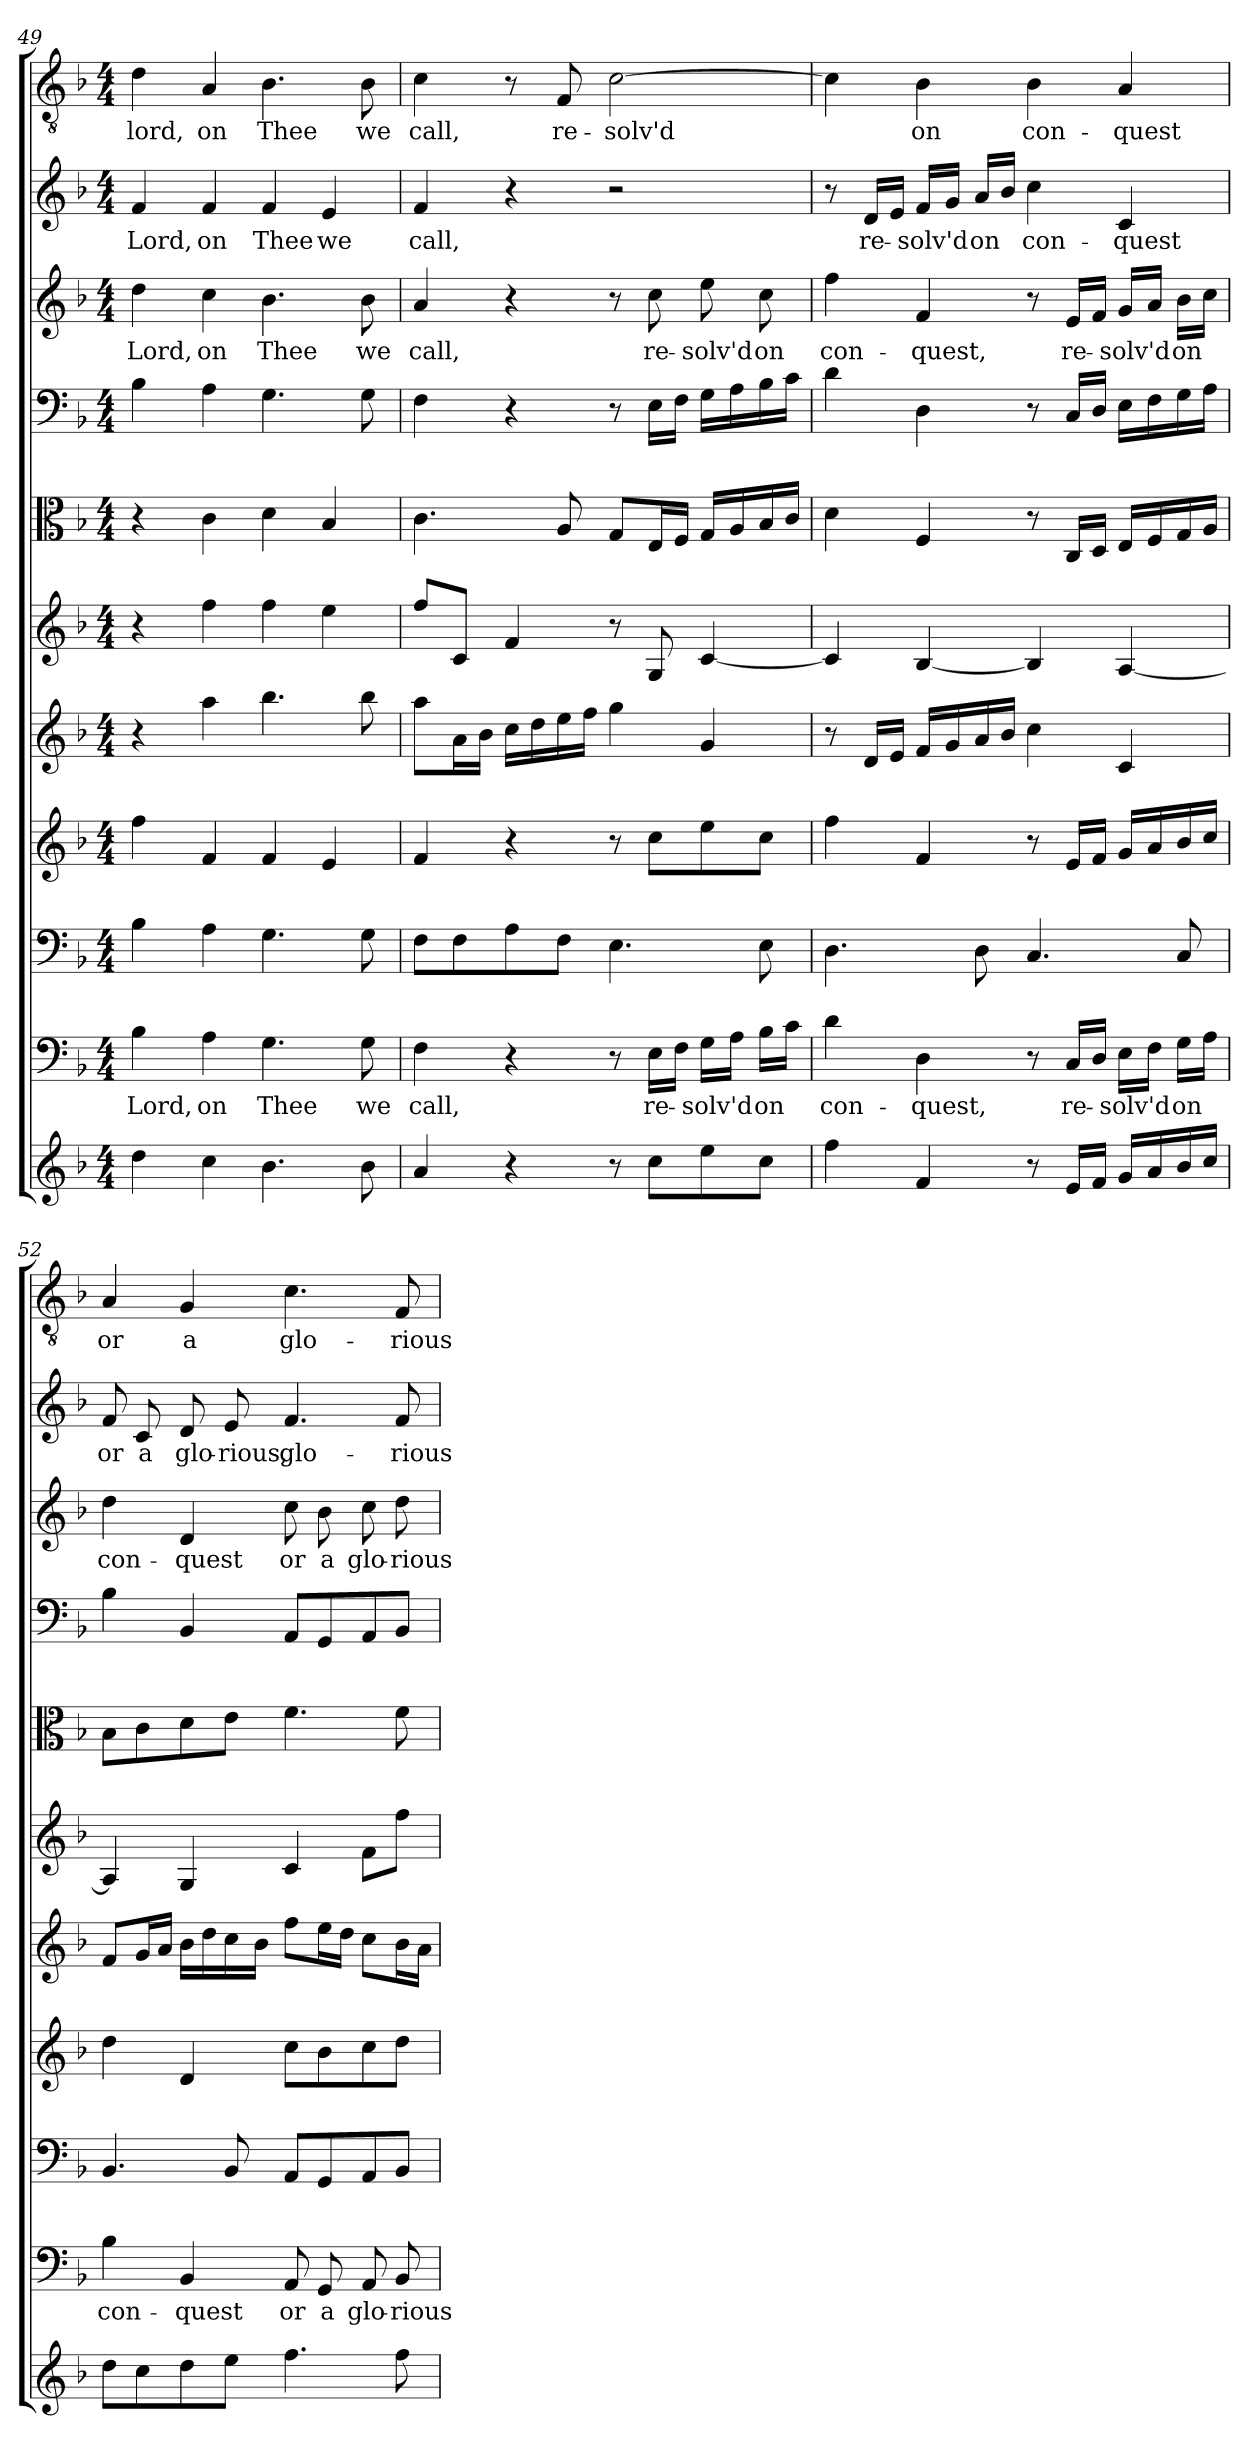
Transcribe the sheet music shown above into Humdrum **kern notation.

**kern	**kern	**text	**kern	**kern	**kern	**kern	**kern	**kern	**kern	**text	**kern	**text	**kern	**text
*part11	*part10	*part10	*part9	*part8	*part7	*part6	*part5	*part4	*part3	*part3	*part2	*part2	*part1	*part1
*staff11	*staff10	*staff10	*staff9	*staff8	*staff7	*staff6	*staff5	*staff4	*staff3	*staff3	*staff2	*staff2	*staff1	*staff1
*clefG2	*clefF4	*	*clefF4	*clefG2	*clefG2	*clefG2	*clefC3	*clefF4	*clefG2	*	*clefG2	*	*clefGv2	*
*k[b-]	*k[b-]	*	*k[b-]	*k[b-]	*k[b-]	*k[b-]	*k[b-]	*k[b-]	*k[b-]	*	*k[b-]	*	*k[b-]	*
*F:	*F:	*	*F:	*F:	*F:	*F:	*F:	*F:	*F:	*	*F:	*	*F:	*
*M4/4	*M4/4	*	*M4/4	*M4/4	*M4/4	*M4/4	*M4/4	*M4/4	*M4/4	*	*M4/4	*	*M4/4	*
=49	=49	=49	=49	=49	=49	=49	=49	=49	=49	=49	=49	=49	=49	=49
4dd\	4B-\	Lord,	4B-\	4ff\	4r	4r	4r	4B-\	4dd\	Lord,	4f/	Lord,	4d\	lord,
4cc\	4A\	on	4A\	4f/	4aa\	4ff\	4c\	4A\	4cc\	on	4f/	on	4A/	on
4.b-\	4.G\	Thee	4.G\	4f/	4.bb-\	4ff\	4d\	4.G\	4.b-\	Thee	4f/	Thee	4.B-\	Thee
.	.	.	.	4e/	.	4ee\	4B-/	.	.	.	4e/	we	.	.
8b-\	8G\	we	8G\	.	8bb-\	.	.	8G\	8b-\	we	.	.	8B-\	we
=50	=50	=50	=50	=50	=50	=50	=50	=50	=50	=50	=50	=50	=50	=50
4a/	4F\	call,	8F\L	4f/	8aa\L	8ff/L	4.c\	4F\	4a/	call,	4f/	call,	4c\	call,
.	.	.	8F\	.	16a\L	8c/J	.	.	.	.	.	.	.	.
.	.	.	.	.	16b-\JJ	.	.	.	.	.	.	.	.	.
4r	4r	.	8A\	4r	16cc\LL	4f/	.	4r	4r	.	4r	.	8r	.
.	.	.	.	.	16dd\	.	.	.	.	.	.	.	.	.
.	.	.	8F\J	.	16ee\	.	8A/	.	.	.	.	.	8F/	re-
.	.	.	.	.	16ff\JJ	.	.	.	.	.	.	.	.	.
8r	8r	.	4.E\	8r	4gg\	8r	8G/L	8r	8r	.	2r	.	[2c\	-solv'd
8cc\L	16E\LL	re-	.	8cc\L	.	8G/	16E/L	16E\LL	8cc\	re-	.	.	.	.
.	16F\JJ	.	.	.	.	.	16F/JJ	16F\JJ	.	.	.	.	.	.
8ee\	16G\LL	-solv'd	.	8ee\	4g/	[4c/	16G/LL	16G\LL	8ee\	-solv'd	.	.	.	.
.	16A\JJ	.	.	.	.	.	16A/	16A\	.	.	.	.	.	.
8cc\J	16B-\LL	on	8E\	8cc\J	.	.	16B-/	16B-\	8cc\	on	.	.	.	.
.	16c\JJ	.	.	.	.	.	16c/JJ	16c\JJ	.	.	.	.	.	.
=51	=51	=51	=51	=51	=51	=51	=51	=51	=51	=51	=51	=51	=51	=51
4ff\	4d\	con-	4.D\	4ff\	8r	4c/]	4d\	4d\	4ff\	con-	8r	.	4c\]	.
.	.	.	.	.	16d/LL	.	.	.	.	.	16d/LL	re-	.	.
.	.	.	.	.	16e/JJ	.	.	.	.	.	16e/JJ	.	.	.
4f/	4D\	-quest,	.	4f/	16f/LL	[4B-/	4F/	4D\	4f/	-quest,	16f/LL	-solv'd	4B-\	on
.	.	.	.	.	16g/	.	.	.	.	.	16g/JJ	.	.	.
.	.	.	8D\	.	16a/	.	.	.	.	.	16a/LL	on	.	.
.	.	.	.	.	16b-/JJ	.	.	.	.	.	16b-/JJ	.	.	.
8r	8r	.	4.C/	8r	4cc\	4B-/]	8r	8r	8r	.	4cc\	con-	4B-\	con-
16e/LL	16C/LL	re-	.	16e/LL	.	.	16C/LL	16C/LL	16e/LL	re-	.	.	.	.
16f/JJ	16D/JJ	.	.	16f/JJ	.	.	16D/JJ	16D/JJ	16f/JJ	.	.	.	.	.
16g/LL	16E\LL	-solv'd	.	16g/LL	4c/	[4A/	16E/LL	16E\LL	16g/LL	-solv'd	4c/	-quest	4A/	-quest
16a/	16F\JJ	.	.	16a/	.	.	16F/	16F\	16a/JJ	.	.	.	.	.
16b-/	16G\LL	on	8C/	16b-/	.	.	16G/	16G\	16b-\LL	on	.	.	.	.
16cc/JJ	16A\JJ	.	.	16cc/JJ	.	.	16A/JJ	16A\JJ	16cc\JJ	.	.	.	.	.
=52	=52	=52	=52	=52	=52	=52	=52	=52	=52	=52	=52	=52	=52	=52
8dd\L	4B-\	con-	4.BB-/	4dd\	8f/L	4A/]	8B-\L	4B-\	4dd\	con-	8f/	or	4A/	or
8cc\	.	.	.	.	16g/L	.	8c\	.	.	.	8c/	a	.	.
.	.	.	.	.	16a/JJ	.	.	.	.	.	.	.	.	.
8dd\	4BB-/	-quest	.	4d/	16b-\LL	4G/	8d\	4BB-/	4d/	-quest	8d/	glo-	4G/	a
.	.	.	.	.	16dd\	.	.	.	.	.	.	.	.	.
8ee\J	.	.	8BB-/	.	16cc\	.	8e\J	.	.	.	8e/	-rious,	.	.
.	.	.	.	.	16b-\JJ	.	.	.	.	.	.	.	.	.
4.ff\	8AA/	or	8AA/L	8cc\L	8ff\L	4c/	4.f\	8AA/L	8cc\	or	4.f/	glo-	4.c\	glo-
.	8GG/	a	8GG/	8b-\	16ee\L	.	.	8GG/	8b-\	a	.	.	.	.
.	.	.	.	.	16dd\JJ	.	.	.	.	.	.	.	.	.
.	8AA/	glo-	8AA/	8cc\	8cc\L	8f\L	.	8AA/	8cc\	glo-	.	.	.	.
8ff\	8BB-/	-rious	8BB-/J	8dd\J	16b-\L	8ff\J	8f\	8BB-/J	8dd\	-rious	8f/	-rious	8F/	-rious
.	.	.	.	.	16a\JJ	.	.	.	.	.	.	.	.	.
=	=	=	=	=	=	=	=	=	=	=	=	=	=	=
*-	*-	*-	*-	*-	*-	*-	*-	*-	*-	*-	*-	*-	*-	*-
